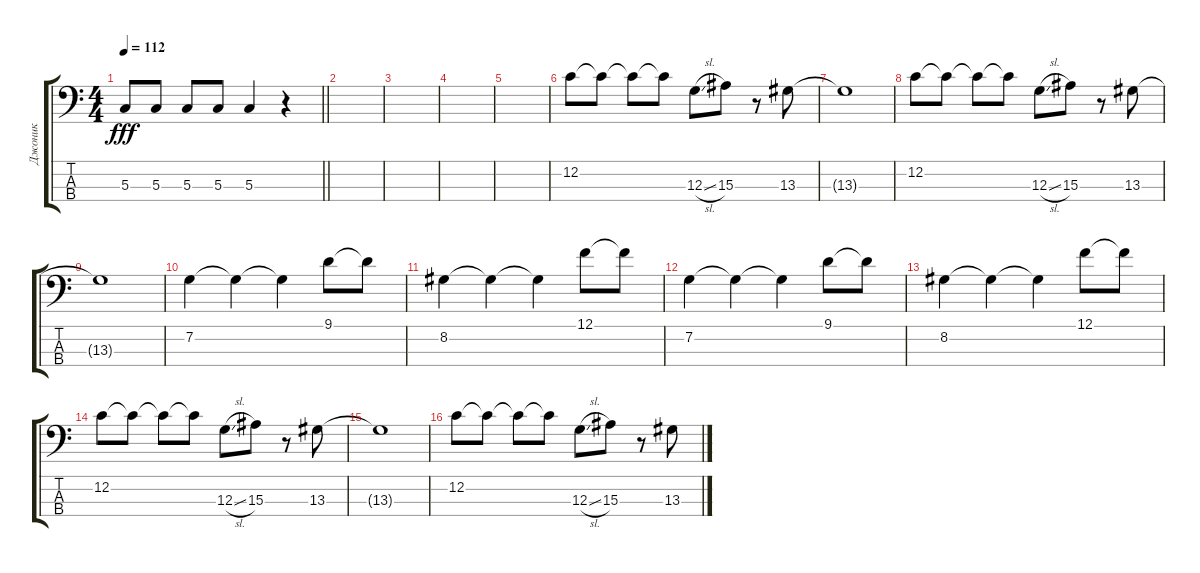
\track ("Джоник" "Джоник") {instrument electricbassfinger}
\staff {score tabs}
\tuning (F2 C2 G1 C1) {hide}
\ts (4 4)
\tempo 112
\clef f4
\barLineRight lightlight
\ks c
5.3.8{dy fff} 5.3.8 5.3.8 5.3.8 5.3.4 r.4 |
|
|
|
|
12.2.8 12.2{t}.8 12.2{t}.8 12.2{t}.8 12.3{sl}.8 15.3.8 r.8 13.3.8 |
13.3{t}.1 |
12.2.8 12.2{t}.8 12.2{t}.8 12.2{t}.8 12.3{sl}.8 15.3.8 r.8 13.3.8 |
13.3{t}.1 |
7.2.4 7.2{t}.4 7.2{t}.4 9.1.8 9.1{t}.8 |
8.2.4 8.2{t}.4 8.2{t}.4 12.1.8 12.1{t}.8 |
7.2.4 7.2{t}.4 7.2{t}.4 9.1.8 9.1{t}.8 |
8.2.4 8.2{t}.4 8.2{t}.4 12.1.8 12.1{t}.8 |
12.2.8 12.2{t}.8 12.2{t}.8 12.2{t}.8 12.3{sl}.8 15.3.8 r.8 13.3.8 |
13.3{t}.1 |
12.2.8 12.2{t}.8 12.2{t}.8 12.2{t}.8 12.3{sl}.8 15.3.8 r.8 13.3.8
